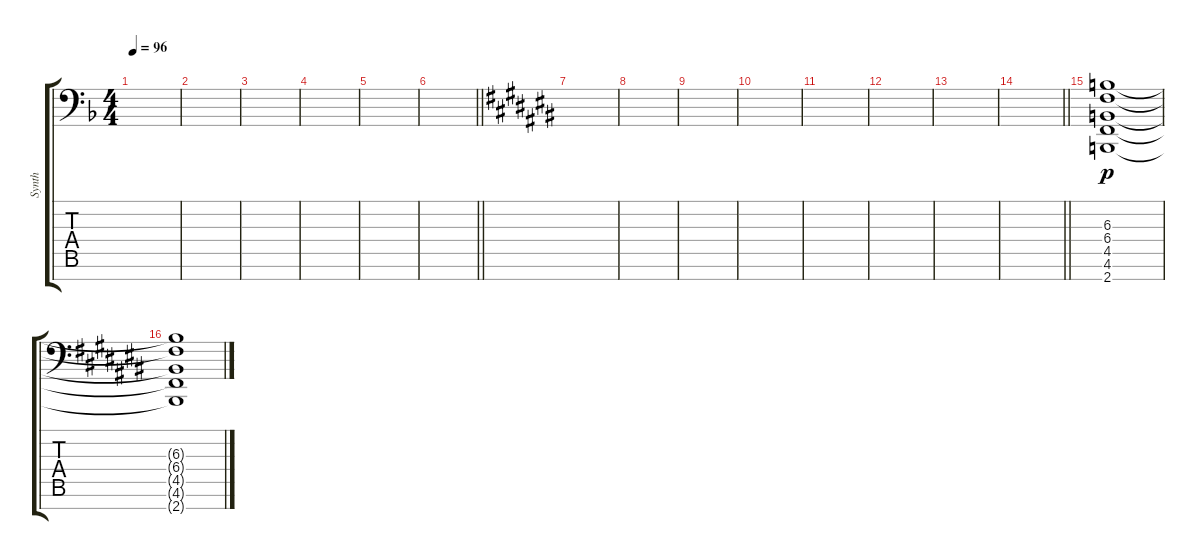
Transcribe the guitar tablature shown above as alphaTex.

\track ("Synth" "Synth") {instrument choiraahs}
\staff {score tabs}
\tuning (D4 A3 F3 C3 G2 D2 A1) {hide}
\ts (4 4)
\tempo 96
\clef f4
\ks f
|
|
|
|
|
\barLineRight lightlight
|
\ks c#
|
|
|
|
|
|
|
\barLineRight lightlight
|
(6.3 6.4 4.5 4.6 2.7).1{dy p} |
(6.3{t} 6.4{t} 4.5{t} 4.6{t} 2.7{t}).1
